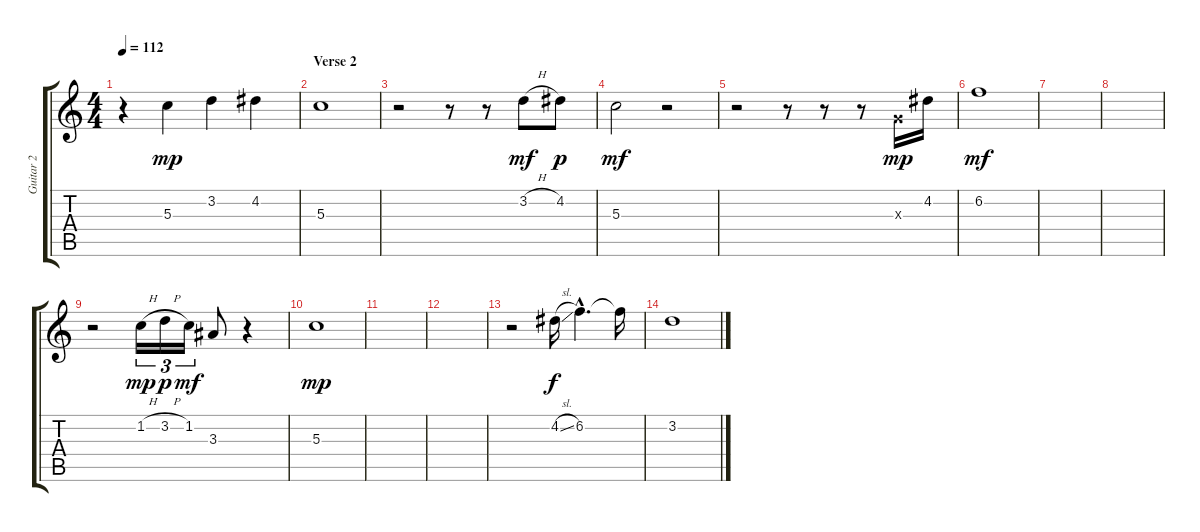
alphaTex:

\track ("Guitar 2" "Guitar 2") {instrument acousticguitarnylon}
\staff {score tabs}
\tuning (E4 B3 G3 D3 A2 E2) {hide}
\ts (4 4)
\tempo 112
\clef g2
\ks c
r.4{dy mp} 5.3.4 3.2.4 4.2.4 |
\section ("" "Verse 2")
5.3.1 |
r.2 r.8 r.8 3.2{h}.8{dy mf} 4.2.8{dy p} |
5.3.2{dy mf} r.2 |
r.2 r.8 r.8 r.8 0.3{x}.16{dy mp} 4.2.16 |
6.2.1{dy mf} |
|
|
r.2 1.2{h}.16{tu (3 2) dy mp} 3.2{h}.16{tu (3 2) dy p} 1.2.16{tu (3 2) dy mf} 3.3.8 r.4 |
5.3.1{dy mp} |
|
|
r.2 4.2{sl}.16{dy f} 6.2{hac}.4{d} 6.2{t}.16 |
3.2.1
